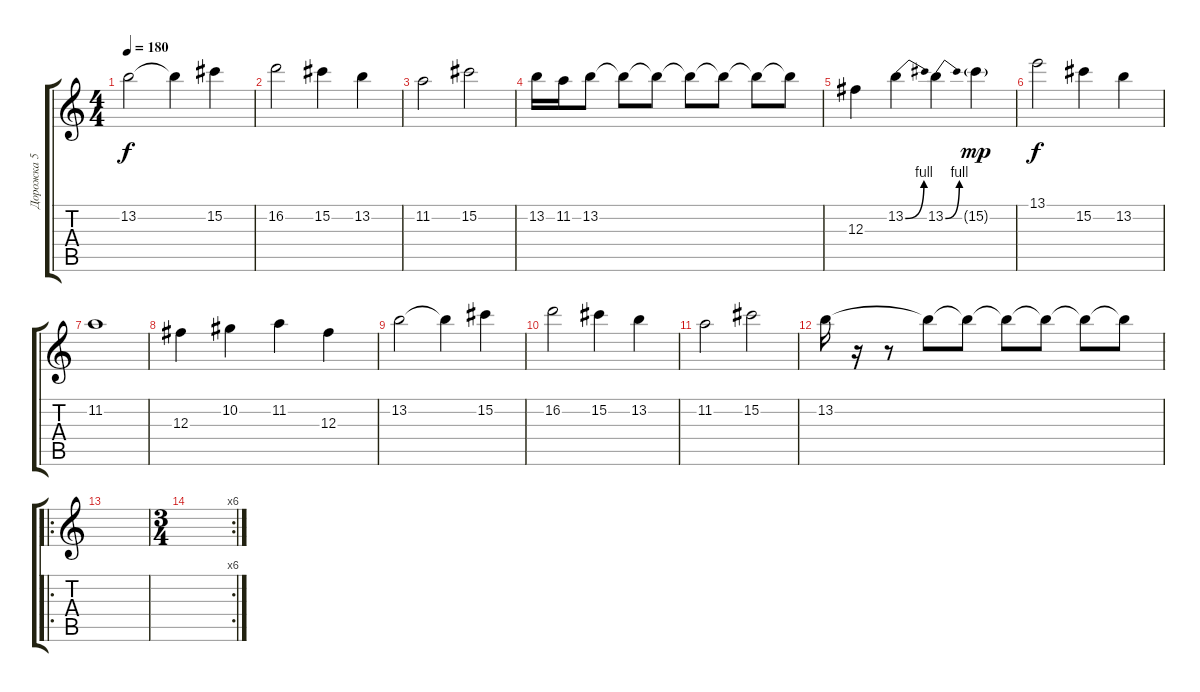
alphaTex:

\track ("Дорожка 5" "Дорожка 5") {instrument distortionguitar}
\staff {score tabs}
\tuning (Eb4 Bb3 Gb3 Db3 Ab2 Eb2) {hide}
\ts (4 4)
\tempo 180
\clef g2
\ks c
13.2.2{dy f} 13.2{t}.4 15.2.4 |
16.2.2 15.2.4 13.2.4 |
11.2.2 15.2.2 |
13.2.16 11.2.16 13.2.8 13.2{t}.8 13.2{t}.8 13.2{t}.8 13.2{t}.8 13.2{t}.8 13.2{t}.8 |
12.3.4 13.2{be (bend 0 0 60 4)}.4 13.2{be (bend 0 0 60 4)}.4 15.2{g}.4{dy mp} |
13.1.2{dy f} 15.2.4 13.2.4 |
11.2.1 |
12.3.4 10.2.4 11.2.4 12.3.4 |
13.2.2 13.2{t}.4 15.2.4 |
16.2.2 15.2.4 13.2.4 |
11.2.2 15.2.2 |
13.2.16 r.16 r.8 13.2{t}.8 13.2{t}.8 13.2{t}.8 13.2{t}.8 13.2{t}.8 13.2{t}.8 |
\ro
|
\rc 6
\ts (3 4)
